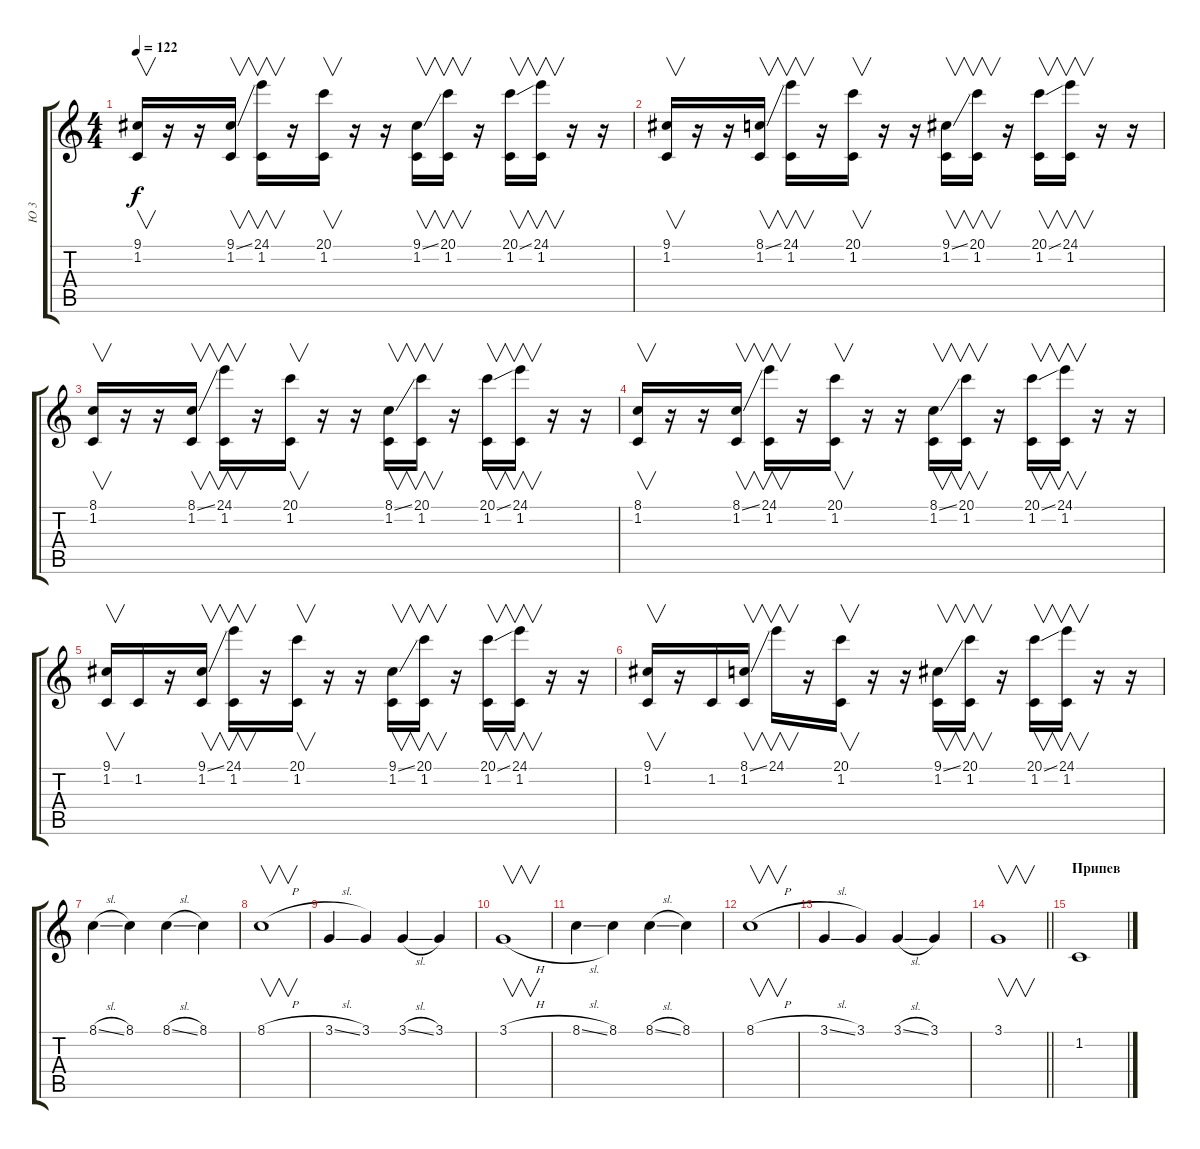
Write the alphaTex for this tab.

\track ("Ю 3" "Ю 3") {instrument pad4choir}
\staff {score tabs}
\tuning (E4 B3 G3 D3 A2 E2) {hide}
\ts (4 4)
\tempo 122
\clef g2
\ks c
(9.1 1.2).16{v dy f} r.16 r.16 (9.1{ss} 1.2).16{v} (24.1 1.2).16{v} r.16 (20.1 1.2).16{v} r.16 r.16 (9.1{ss} 1.2).16{v} (20.1 1.2).16{v} r.16 (20.1{ss} 1.2).16{v} (24.1 1.2).16{v} r.16 r.16 |
(9.1 1.2).16{v} r.16 r.16 (8.1{ss} 1.2).16{v} (24.1 1.2).16{v} r.16 (20.1 1.2).16{v} r.16 r.16 (9.1{ss} 1.2).16{v} (20.1 1.2).16{v} r.16 (20.1{ss} 1.2).16{v} (24.1 1.2).16{v} r.16 r.16 |
(8.1 1.2).16{v} r.16 r.16 (8.1{ss} 1.2).16{v} (24.1 1.2).16{v} r.16 (20.1 1.2).16{v} r.16 r.16 (8.1{ss} 1.2).16{v} (20.1 1.2).16{v} r.16 (20.1{ss} 1.2).16{v} (24.1 1.2).16{v} r.16 r.16 |
(8.1 1.2).16{v} r.16 r.16 (8.1{ss} 1.2).16{v} (24.1 1.2).16{v} r.16 (20.1 1.2).16{v} r.16 r.16 (8.1{ss} 1.2).16{v} (20.1 1.2).16{v} r.16 (20.1{ss} 1.2).16{v} (24.1 1.2).16{v} r.16 r.16 |
(9.1 1.2).16{v} 1.2.16 r.16 (9.1{ss} 1.2).16{v} (24.1 1.2).16{v} r.16 (20.1 1.2).16{v} r.16 r.16 (9.1{ss} 1.2).16{v} (20.1 1.2).16{v} r.16 (20.1{ss} 1.2).16{v} (24.1 1.2).16{v} r.16 r.16 |
(9.1 1.2).16{v} r.16 1.2.16 (8.1{ss} 1.2).16{v} 24.1.16{v} r.16 (20.1 1.2).16{v} r.16 r.16 (9.1{ss} 1.2).16{v} (20.1 1.2).16{v} r.16 (20.1{ss} 1.2).16{v} (24.1 1.2).16{v} r.16 r.16 |
8.1{sl}.4 8.1.4 8.1{sl}.4 8.1.4 |
8.1{h}.1{v} |
3.1{sl}.4 3.1.4 3.1{sl}.4 3.1.4 |
3.1{h}.1{v} |
8.1{sl}.4 8.1.4 8.1{sl}.4 8.1.4 |
8.1{h}.1{v} |
3.1{sl}.4 3.1.4 3.1{sl}.4 3.1.4 |
\barLineRight lightlight
3.1.1{v} |
\section ("" "Припев")
1.2.1
